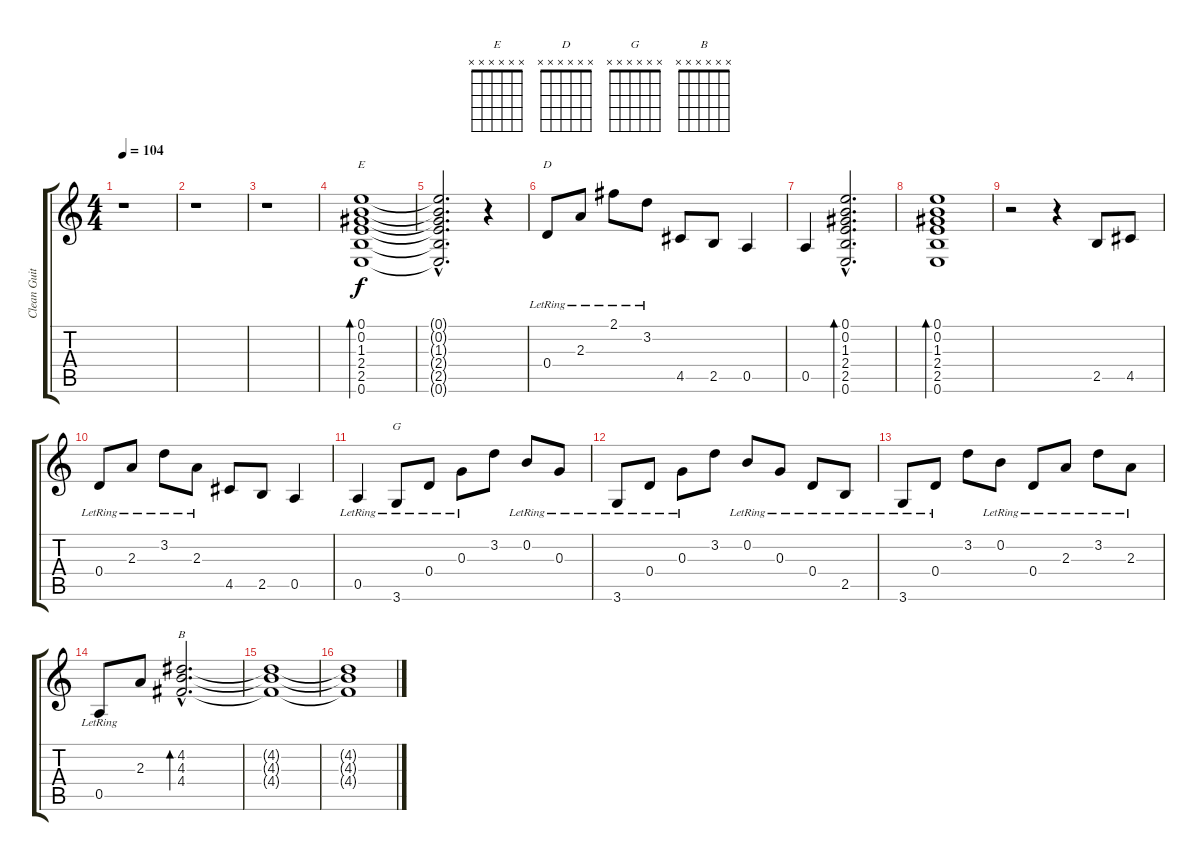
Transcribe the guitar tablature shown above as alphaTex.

\track ("Clean Guitar" "Clean Guit") {instrument acousticguitarsteel}
\staff {score tabs}
\tuning (E4 B3 G3 D3 A2 E2) {hide}
\chord ("E" x x x x x x)
\chord ("D" x x x x x x)
\chord ("G" x x x x x x)
\chord ("B" x x x x x x)
\ts (4 4)
\tempo 104
\clef g2
\ks c
r.1{dy f} |
r.1 |
r.1 |
(0.1 0.2 1.3 2.4 2.5 0.6).1{bd 120 ch "E"} |
(0.1{hac t} 0.2{hac t} 1.3{hac t} 2.4{hac t} 2.5{hac t} 0.6{hac t}).2{d} r.4 |
0.4{lr}.8{ch "D"} 2.3{lr}.8 2.1{lr}.8 3.2{lr}.8 4.5.8 2.5.8 0.5.4 |
0.5.4 (0.1{hac} 0.2{hac} 1.3{hac} 2.4{hac} 2.5{hac} 0.6{hac}).2{d bd 120} |
(0.1 0.2 1.3 2.4 2.5 0.6).1{bd 120} |
r.2 r.4 2.5.8 4.5.8 |
0.4{lr}.8 2.3{lr}.8 3.2{lr}.8 2.3{lr}.8 4.5.8 2.5.8 0.5.4 |
0.5{lr}.4 3.6{lr}.8{ch "G"} 0.4{lr}.8 0.3{lr}.8 3.2.8 0.2{lr}.8 0.3{lr}.8 |
3.6{lr}.8 0.4{lr}.8 0.3{lr}.8 3.2.8 0.2{lr}.8 0.3{lr}.8 0.4{lr}.8 2.5{lr}.8 |
3.6{lr}.8 0.4{lr}.8 3.2.8 0.2{lr}.8 0.4{lr}.8 2.3{lr}.8 3.2{lr}.8 2.3{lr}.8 |
0.5{lr}.8 2.3.8 (4.2{hac} 4.3{hac} 4.4{hac}).2{d bd 120 ch "B"} |
(4.2{t} 4.3{t} 4.4{t}).1 |
(4.2{t} 4.3{t} 4.4{t}).1
